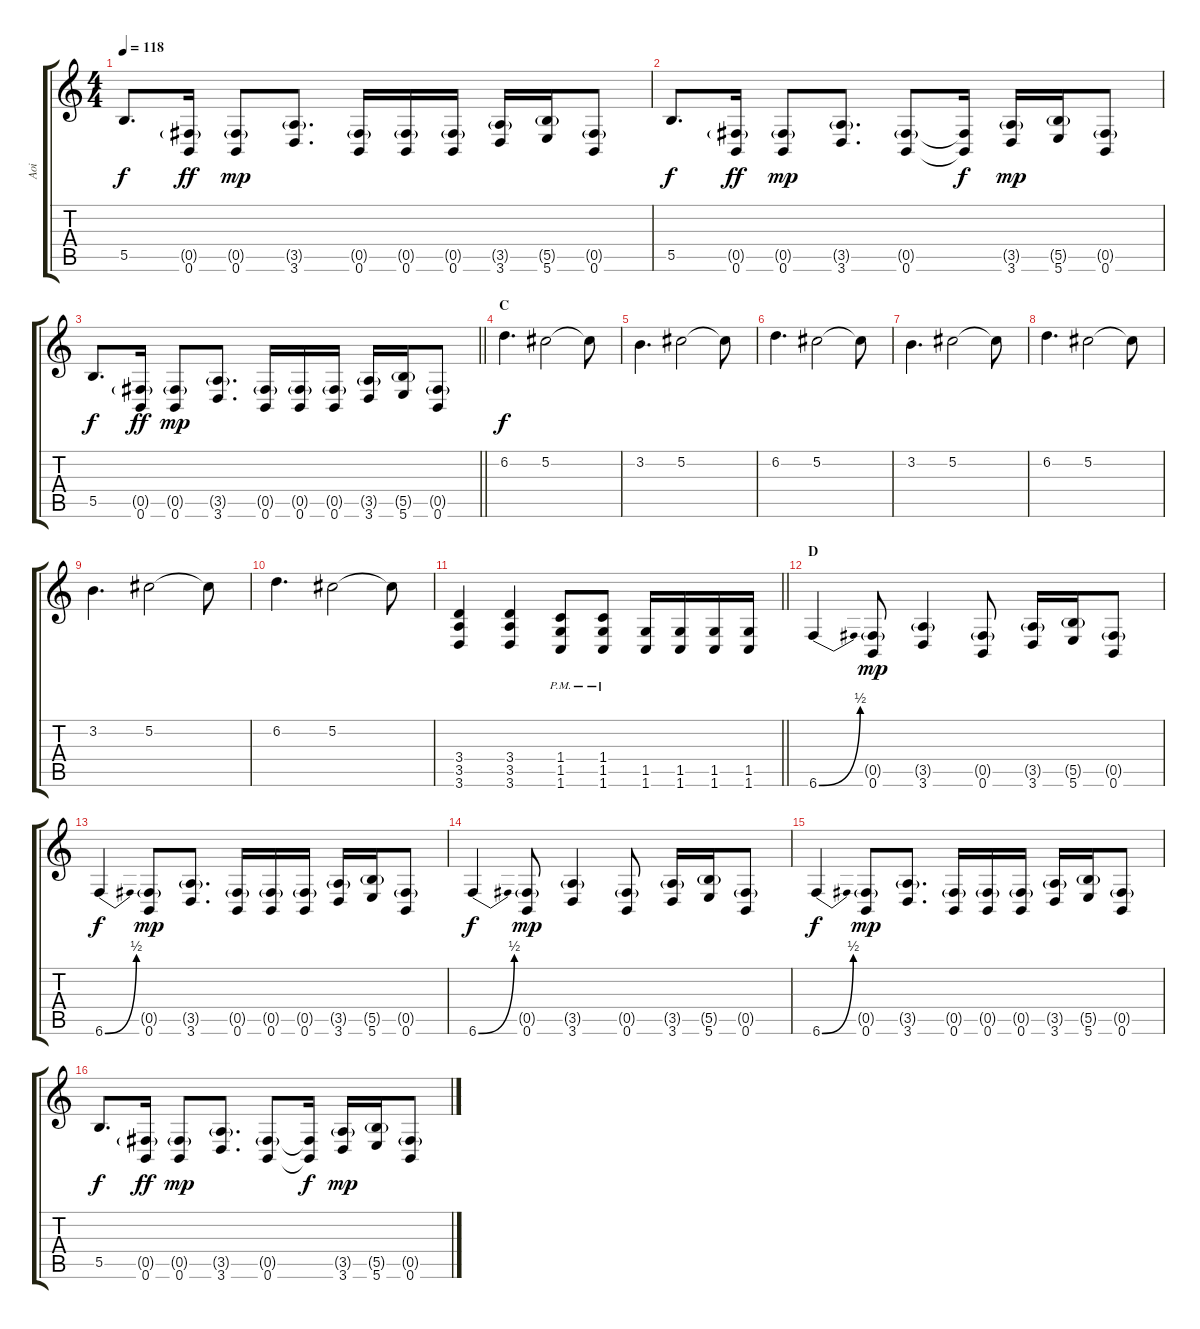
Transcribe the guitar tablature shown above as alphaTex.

\track ("Aoi" "Aoi") {instrument distortionguitar}
\staff {score tabs}
\tuning (Db4 Ab3 E3 B2 Gb2 B1) {hide}
\ts (4 4)
\tempo 118
\clef g2
\ks c
5.5.8{d dy f} (0.5{g} 0.6).16{dy ff} (0.5{g} 0.6).8{dy mp} (3.5{g} 3.6).8{d} (0.5{g} 0.6).16 (0.5{g} 0.6).16 (0.5{g} 0.6).16 (3.5{g} 3.6).16 (5.5{g} 5.6).16 (0.5{g} 0.6).8 |
5.5.8{d dy f} (0.5{g} 0.6).16{dy ff} (0.5{g} 0.6).8{dy mp} (3.5{g} 3.6).8{d} (0.5{g} 0.6).8 (0.5{t} 0.6{t}).16{dy f} (3.5{g} 3.6).16{dy mp} (5.5{g} 5.6).16 (0.5{g} 0.6).8 |
\barLineRight lightlight
5.5.8{d dy f} (0.5{g} 0.6).16{dy ff} (0.5{g} 0.6).8{dy mp} (3.5{g} 3.6).8{d} (0.5{g} 0.6).16 (0.5{g} 0.6).16 (0.5{g} 0.6).16 (3.5{g} 3.6).16 (5.5{g} 5.6).16 (0.5{g} 0.6).8 |
\section ("" "C")
6.2.4{d dy f volume 16 instrument electricguitarclean} 5.2.2 5.2{t}.8 |
3.2.4{d} 5.2.2 5.2{t}.8 |
6.2.4{d} 5.2.2 5.2{t}.8 |
3.2.4{d} 5.2.2 5.2{t}.8 |
6.2.4{d} 5.2.2 5.2{t}.8 |
3.2.4{d} 5.2.2 5.2{t}.8 |
6.2.4{d} 5.2.2 5.2{t}.8 |
\barLineRight lightlight
(3.4 3.5 3.6).4{volume 12 instrument distortionguitar} (3.4 3.5 3.6).4 (1.4{pm} 1.5{pm} 1.6{pm}).8 (1.4{pm} 1.5{pm} 1.6{pm}).8 (1.5 1.6).16 (1.5 1.6).16 (1.5 1.6).16 (1.5 1.6).16 |
\section ("" "D")
6.6{be (bend 0 0 60 2)}.4{volume 14} (0.5{g} 0.6).8{dy mp} (3.5{g} 3.6).4 (0.5{g} 0.6).8 (3.5{g} 3.6).16 (5.5{g} 5.6).16 (0.5{g} 0.6).8 |
6.6{be (bend 0 0 60 2)}.4{dy f} (0.5{g} 0.6).8{dy mp} (3.5{g} 3.6).8{d} (0.5{g} 0.6).16 (0.5{g} 0.6).16 (0.5{g} 0.6).16 (3.5{g} 3.6).16 (5.5{g} 5.6).16 (0.5{g} 0.6).8 |
6.6{be (bend 0 0 60 2)}.4{dy f} (0.5{g} 0.6).8{dy mp} (3.5{g} 3.6).4 (0.5{g} 0.6).8 (3.5{g} 3.6).16 (5.5{g} 5.6).16 (0.5{g} 0.6).8 |
6.6{be (bend 0 0 60 2)}.4{dy f} (0.5{g} 0.6).8{dy mp} (3.5{g} 3.6).8{d} (0.5{g} 0.6).16 (0.5{g} 0.6).16 (0.5{g} 0.6).16 (3.5{g} 3.6).16 (5.5{g} 5.6).16 (0.5{g} 0.6).8 |
5.5.8{d dy f} (0.5{g} 0.6).16{dy ff} (0.5{g} 0.6).8{dy mp} (3.5{g} 3.6).8{d} (0.5{g} 0.6).8 (0.5{t} 0.6{t}).16{dy f} (3.5{g} 3.6).16{dy mp} (5.5{g} 5.6).16 (0.5{g} 0.6).8
